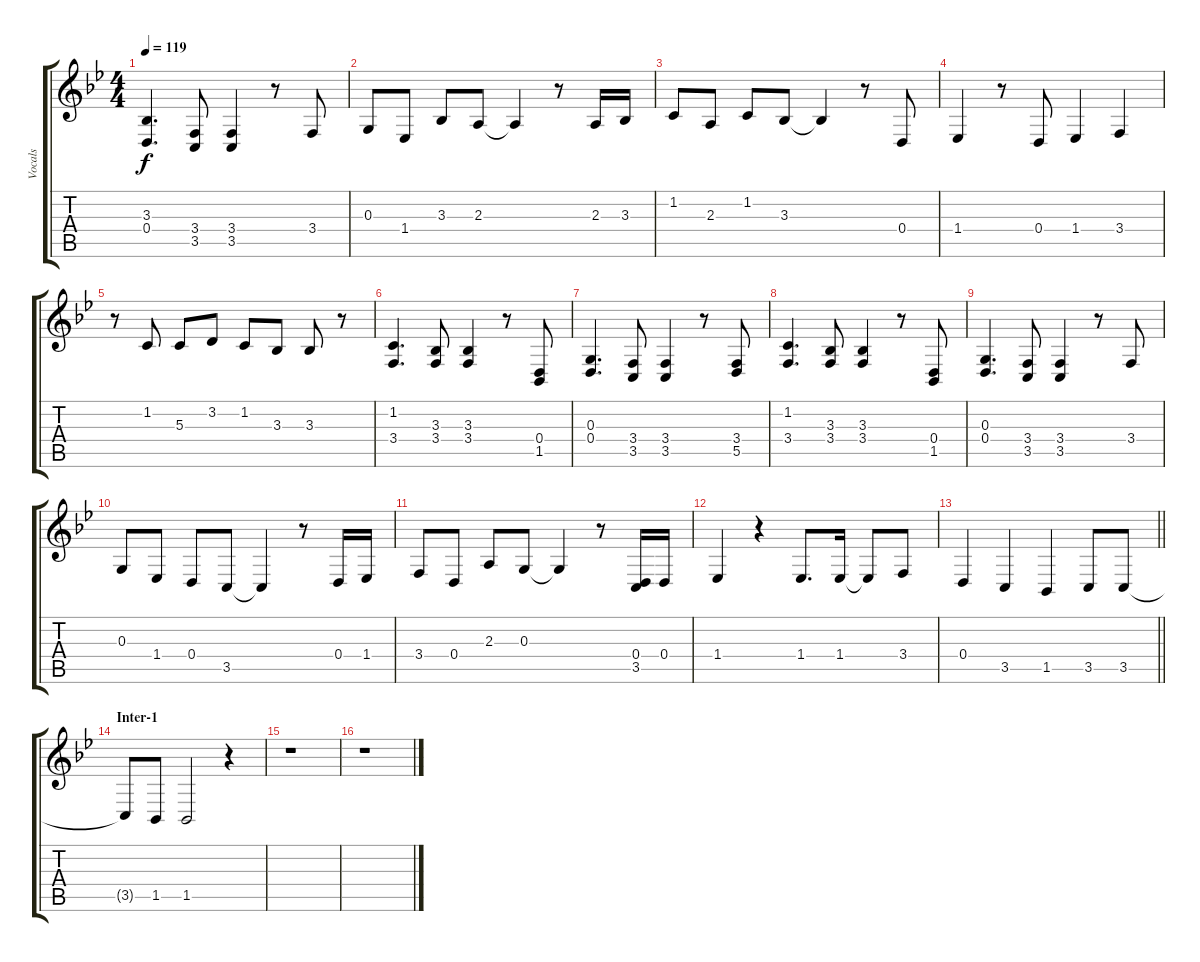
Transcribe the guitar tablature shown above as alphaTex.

\track ("Vocals" "Vocals") {instrument altosax}
\staff {score tabs}
\tuning (E4 B3 G3 D3 A2 E2) {hide}
\ts (4 4)
\tempo 119
\clef g2
\ks bb
(3.3 0.4).4{d dy f} (3.4 3.5).8 (3.4 3.5).4 r.8 3.4.8 |
0.3.8 1.4.8 3.3.8 2.3.8 2.3{t}.4 r.8 2.3.16 3.3.16 |
1.2.8 2.3.8 1.2.8 3.3.8 3.3{t}.4 r.8 0.4.8 |
1.4.4 r.8 0.4.8 1.4.4 3.4.4 |
r.8 1.2.8 5.3.8 3.2.8 1.2.8 3.3.8 3.3.8 r.8 |
(1.2 3.4).4{d} (3.3 3.4).8 (3.3 3.4).4 r.8 (0.4 1.5).8 |
(0.3 0.4).4{d} (3.4 3.5).8 (3.4 3.5).4 r.8 (3.4 5.5).8 |
(1.2 3.4).4{d} (3.3 3.4).8 (3.3 3.4).4 r.8 (0.4 1.5).8 |
(0.3 0.4).4{d} (3.4 3.5).8 (3.4 3.5).4 r.8 3.4.8 |
0.3.8 1.4.8 0.4.8 3.5.8 3.5{t}.4 r.8 0.4.16 1.4.16 |
3.4.8 0.4.8 2.3.8 0.3.8 0.3{t}.4 r.8 (0.4 3.5).16 0.4.16 |
1.4.4 r.4 1.4.8{d} 1.4.16 1.4{t}.8 3.4.8 |
\barLineRight lightlight
0.4.4 3.5.4 1.5.4 3.5.8 3.5.8 |
\section ("" "Inter-1")
3.5{t}.8 1.5.8 1.5.2 r.4 |
r.1 |
r.1
